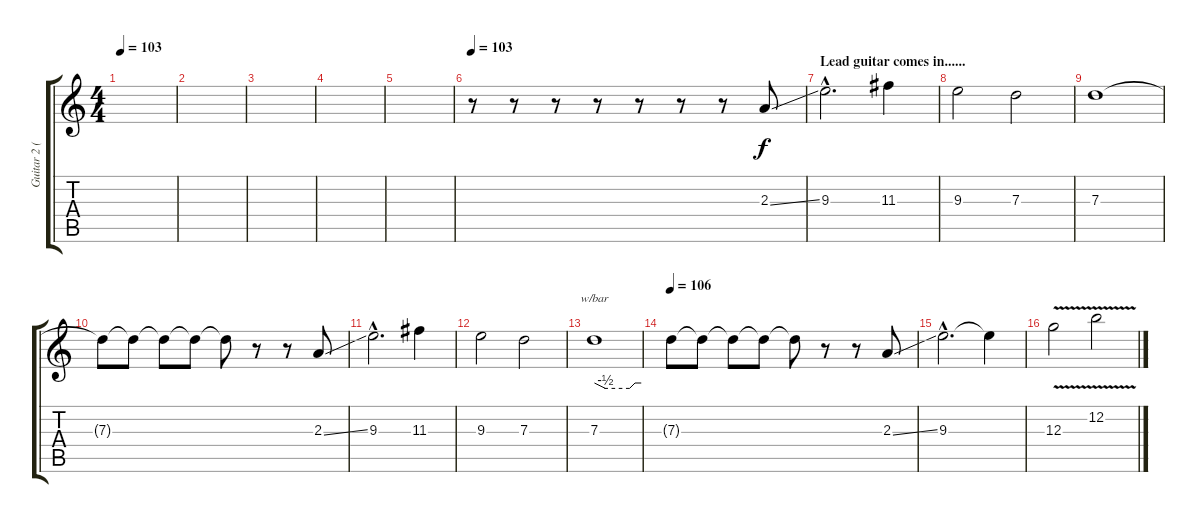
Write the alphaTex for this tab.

\track ("Guitar 2 (Lead) (Part 2)" "Guitar 2 (") {instrument overdrivenguitar}
\staff {score tabs}
\tuning (E4 B3 G3 D3 A2 E2) {hide}
\ts (4 4)
\tempo 103
\clef g2
\ks c
|
|
|
|
|
\tempo 103
r.8 r.8 r.8 r.8 r.8 r.8 r.8 2.3{ss}.8 |
\section ("" "Lead guitar comes in......")
9.3{hac}.2{d} 11.3.4 |
9.3.2 7.3.2 |
7.3.1 |
7.3{t}.8 7.3{t}.8 7.3{t}.8 7.3{t}.8 7.3{t}.8 r.8 r.8 2.3{ss}.8 |
9.3{hac}.2{d} 11.3.4 |
9.3.2 7.3.2 |
7.3.1{tbe (custom default 0 0 14 -2 45 -2 52 0 60 0)} |
\tempo 106
7.3{t}.8 7.3{t}.8 7.3{t}.8 7.3{t}.8 7.3{t}.8 r.8 r.8 2.3{ss}.8 |
9.3{hac}.2{d} 9.3{t}.4 |
12.3{v}.2 12.2{v}.2
